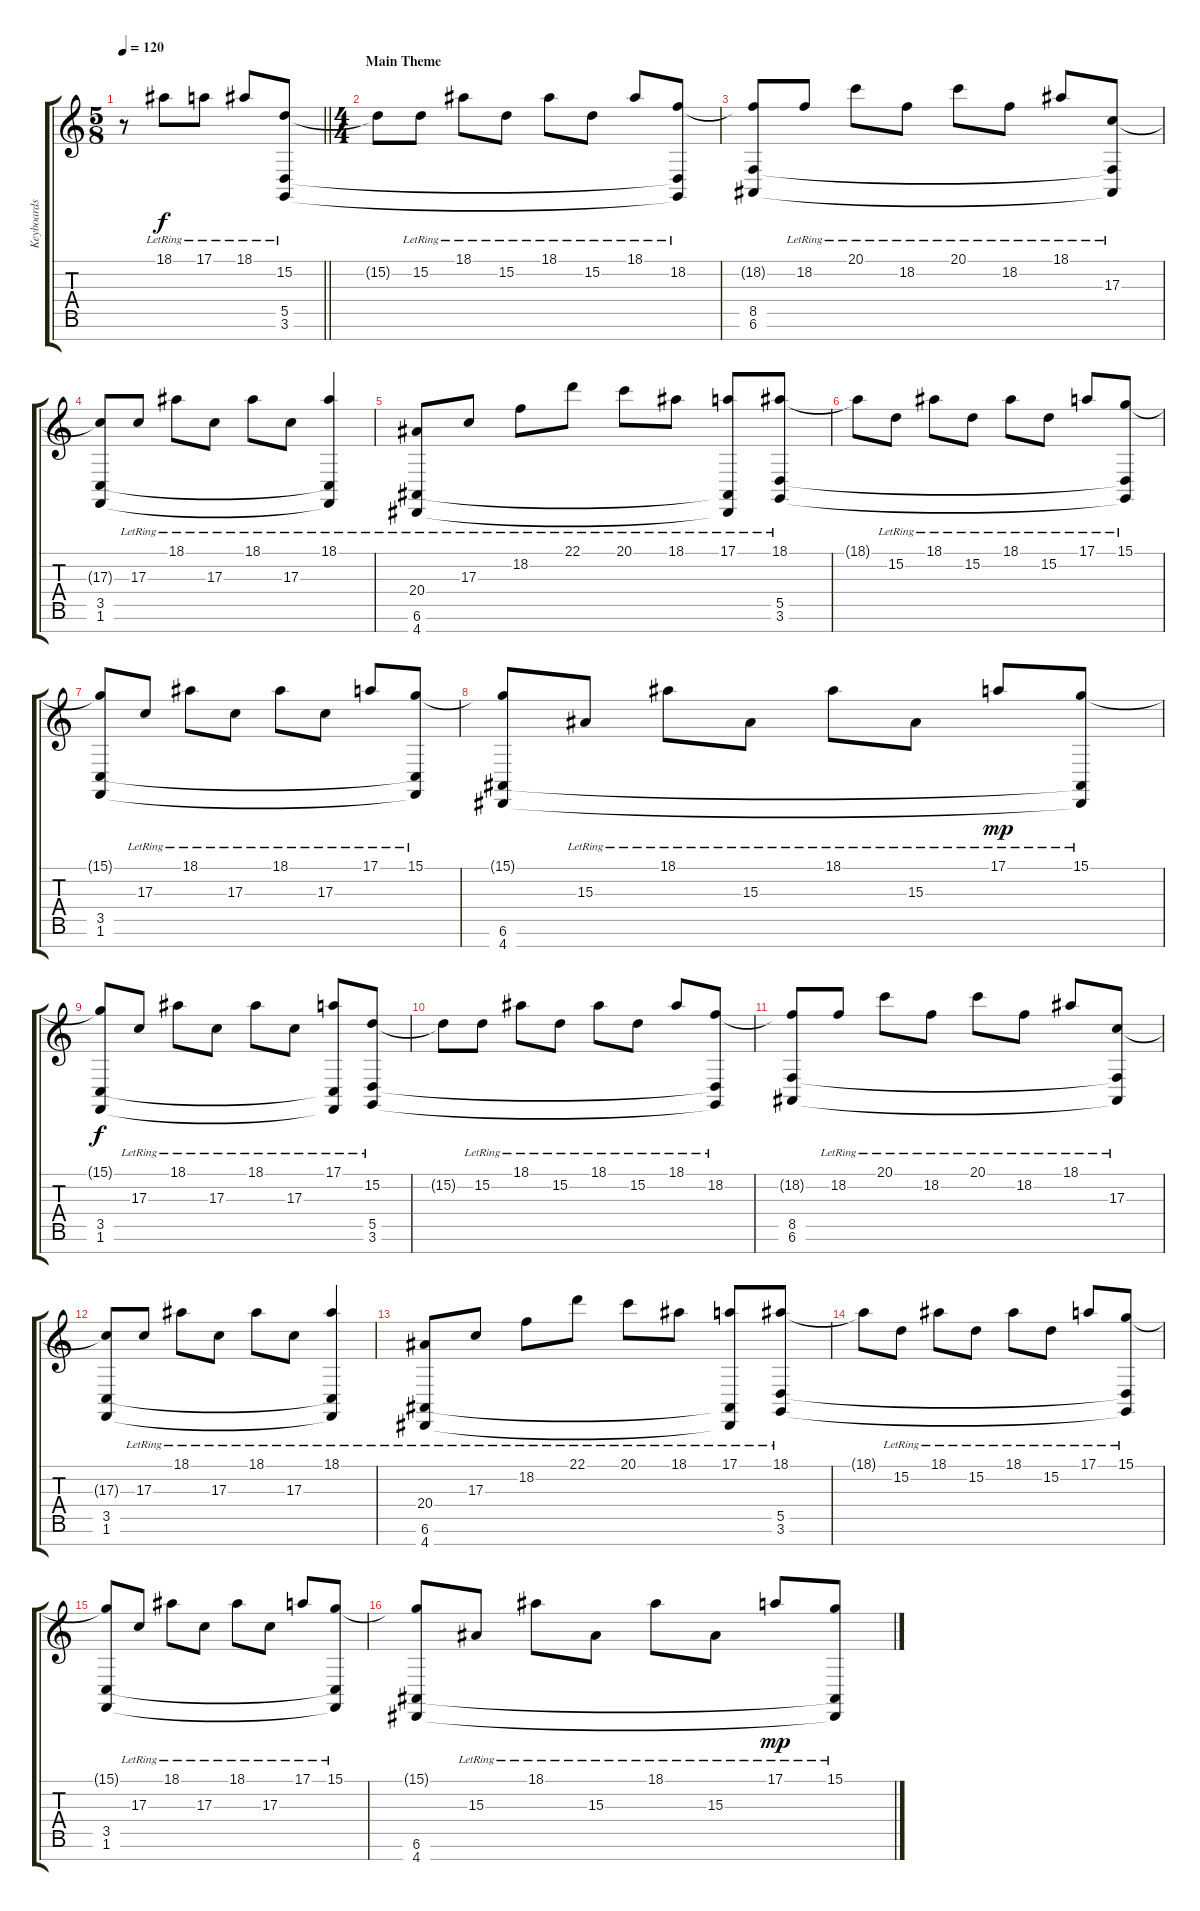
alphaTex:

\track ("Keyboards 1" "Keyboards ") {instrument acousticgrandpiano}
\staff {score tabs}
\tuning (E4 B3 G3 D3 A2 E2 B1) {hide}
\ts (5 8)
\tempo 120
\clef g2
\barLineRight lightlight
\ks c
r.8{dy f instrument acousticgrandpiano} 18.1{lr}.8 17.1{lr}.8 18.1{lr}.8 (15.2{lr} 5.5 3.6).8 |
\ts (4 4)
\section ("" "Main Theme")
15.2{t}.8 15.2{lr}.8 18.1{lr}.8 15.2{lr}.8 18.1{lr}.8 15.2{lr}.8 18.1{lr}.8 (18.2{lr} 5.5{t} 3.6{t}).8 |
(18.2{t} 8.5 6.6).8 18.2{lr}.8 20.1{lr}.8 18.2{lr}.8 20.1{lr}.8 18.2{lr}.8 18.1{lr}.8 (17.3{lr} 8.5{t} 6.6{t}).8 |
(17.3{t} 3.5 1.6).8 17.3{lr}.8 18.1{lr}.8 17.3{lr}.8 18.1{lr}.8 17.3{lr}.8 (18.1{lr} 3.5{t} 1.6{t}).4 |
(20.4{lr} 6.6 4.7).8 17.3{lr}.8 18.2{lr}.8 22.1{lr}.8 20.1{lr}.8 18.1{lr}.8 (17.1{lr} 6.6{t} 4.7{t}).8 (18.1{lr} 5.5 3.6).8 |
18.1{t}.8 15.2{lr}.8 18.1{lr}.8 15.2{lr}.8 18.1{lr}.8 15.2{lr}.8 17.1{lr}.8 (15.1{lr} 5.5{t} 3.6{t}).8 |
(15.1{t} 3.5 1.6).8 17.3{lr}.8 18.1{lr}.8 17.3{lr}.8 18.1{lr}.8 17.3{lr}.8 17.1{lr}.8 (15.1{lr} 3.5{t} 1.6{t}).8 |
(15.1{t} 6.6 4.7).8 15.3{lr}.8 18.1{lr}.8 15.3{lr}.8 18.1{lr}.8 15.3{lr}.8 17.1{lr}.8{dy mp} (15.1{lr} 6.6{t} 4.7{t}).8 |
(15.1{t} 3.5 1.6).8{dy f} 17.3{lr}.8 18.1{lr}.8 17.3{lr}.8 18.1{lr}.8 17.3{lr}.8 (17.1{lr} 3.5{t} 1.6{t}).8 (15.2{lr} 5.5 3.6).8 |
15.2{t}.8 15.2{lr}.8 18.1{lr}.8 15.2{lr}.8 18.1{lr}.8 15.2{lr}.8 18.1{lr}.8 (18.2{lr} 5.5{t} 3.6{t}).8 |
(18.2{t} 8.5 6.6).8 18.2{lr}.8 20.1{lr}.8 18.2{lr}.8 20.1{lr}.8 18.2{lr}.8 18.1{lr}.8 (17.3{lr} 8.5{t} 6.6{t}).8 |
(17.3{t} 3.5 1.6).8 17.3{lr}.8 18.1{lr}.8 17.3{lr}.8 18.1{lr}.8 17.3{lr}.8 (18.1{lr} 3.5{t} 1.6{t}).4 |
(20.4{lr} 6.6 4.7).8 17.3{lr}.8 18.2{lr}.8 22.1{lr}.8 20.1{lr}.8 18.1{lr}.8 (17.1{lr} 6.6{t} 4.7{t}).8 (18.1{lr} 5.5 3.6).8 |
18.1{t}.8 15.2{lr}.8 18.1{lr}.8 15.2{lr}.8 18.1{lr}.8 15.2{lr}.8 17.1{lr}.8 (15.1{lr} 5.5{t} 3.6{t}).8 |
(15.1{t} 3.5 1.6).8 17.3{lr}.8 18.1{lr}.8 17.3{lr}.8 18.1{lr}.8 17.3{lr}.8 17.1{lr}.8 (15.1{lr} 3.5{t} 1.6{t}).8 |
(15.1{t} 6.6 4.7).8 15.3{lr}.8 18.1{lr}.8 15.3{lr}.8 18.1{lr}.8 15.3{lr}.8 17.1{lr}.8{dy mp} (15.1{lr} 6.6{t} 4.7{t}).8
